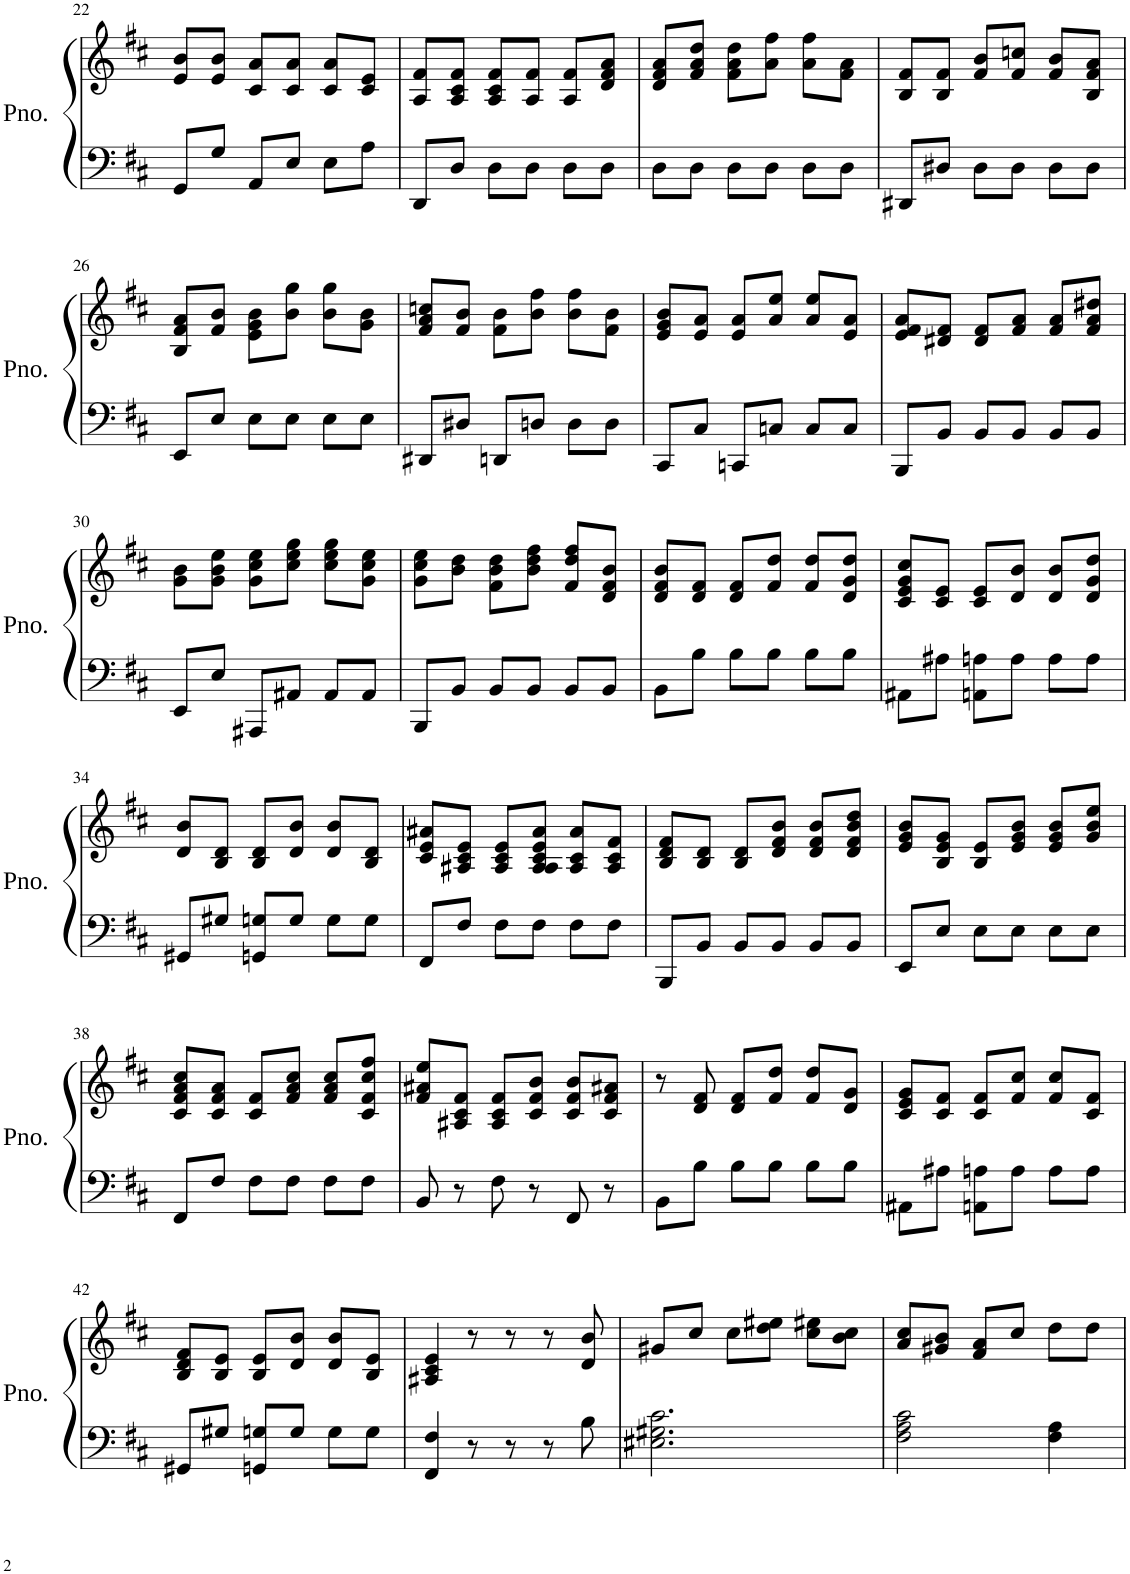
**kern	**kern
*part1	*part1
*staff2	*staff1
*I"Piano	*
*I'Pno.	*
!!LO:PB:g=z
*clefF4	*clefG2
*k[f#c#]	*k[f#c#]
*M3/4	*M3/4
=22	=22
8GG/L	8e/ 8b/L
8G/J	8e/ 8b/J
8AA/L	8c#/ 8a/L
8E/J	8c#/ 8a/J
8E\L	8c#/ 8a/L
8A\J	8c#/ 8e/J
=23	=23
8DD/L	8A/ 8f#/L
8D/J	8A/ 8c#/ 8f#/J
8D\L	8A/ 8c#/ 8f#/L
8D\J	8A/ 8f#/J
8D\L	8A/ 8f#/L
8D\J	8d/ 8f#/ 8a/J
=24	=24
8D\L	8d/ 8f#/ 8a/L
8D\J	8f#/ 8a/ 8dd/J
8D\L	8f#\ 8a\ 8dd\L
8D\J	8a\ 8ff#\J
8D\L	8a\ 8ff#\L
8D\J	8f#\ 8a\J
=25	=25
8DD#X/L	8B/ 8f#/L
8D#X/J	8B/ 8f#/J
8D#\L	8f#/ 8b/L
8D#\J	8f#/ 8ccn/J
8D#\L	8f#/ 8b/L
8D#\J	8B/ 8f#/ 8a/J
!!LO:LB:g=z
=26	=26
8EE/L	8B/ 8f#/ 8a/L
8E/J	8f#/ 8b/J
8E\L	8e\ 8g\ 8b\L
8E\J	8b\ 8gg\J
8E\L	8b\ 8gg\L
8E\J	8g\ 8b\J
=27	=27
8DD#X/L	8f#/ 8a/ 8ccn/L
8D#X/J	8f#/ 8b/J
8DDn/L	8f#\ 8b\L
8Dn/J	8b\ 8ff#\J
8D\L	8b\ 8ff#\L
8D\J	8f#\ 8b\J
=28	=28
8CC#/L	8e/ 8g/ 8b/L
8C#/J	8e/ 8a/J
8CCn/L	8e/ 8a/L
8Cn/J	8a/ 8ee/J
8C/L	8a/ 8ee/L
8C/J	8e/ 8a/J
=29	=29
8BBB/L	8e/ 8f#/ 8a/L
8BB/J	8d#X/ 8f#/J
8BB/L	8d#/ 8f#/L
8BB/J	8f#/ 8a/J
8BB/L	8f#/ 8a/L
8BB/J	8f#/ 8a/ 8dd#X/J
!!LO:LB:g=z
=30	=30
8EE/L	8g\ 8b\L
8E/J	8g\ 8b\ 8ee\J
8AAA#X/L	8g\ 8cc#\ 8ee\L
8AA#X/J	8cc#\ 8ee\ 8gg\J
8AA#/L	8cc#\ 8ee\ 8gg\L
8AA#/J	8g\ 8cc#\ 8ee\J
=31	=31
8BBB/L	8g\ 8cc#\ 8ee\L
8BB/J	8b\ 8dd\J
8BB/L	8f#\ 8b\ 8dd\L
8BB/J	8b\ 8dd\ 8ff#\J
8BB/L	8f#/ 8dd/ 8ff#/L
8BB/J	8d/ 8f#/ 8b/J
=32	=32
8BB\L	8d/ 8f#/ 8b/L
8B\J	8d/ 8f#/J
8B\L	8d/ 8f#/L
8B\J	8f#/ 8dd/J
8B\L	8f#/ 8dd/L
8B\J	8d/ 8g/ 8dd/J
=33	=33
8AA#X\L	8c#/ 8e/ 8g/ 8cc#/L
8A#X\J	8c#/ 8e/J
8AAn\ 8An\L	8c#/ 8e/L
8A\J	8d/ 8b/J
8A\L	8d/ 8b/L
8A\J	8d/ 8g/ 8dd/J
!!LO:LB:g=z
=34	=34
8GG#X/L	8d/ 8b/L
8G#X/J	8B/ 8d/J
8GGn/ 8Gn/L	8B/ 8d/L
8G/J	8d/ 8b/J
8G\L	8d/ 8b/L
8G\J	8B/ 8d/J
=35	=35
8FF#/L	8c#/ 8e/ 8a#X/L
8F#/J	8A#X/ 8c#/ 8e/J
8F#\L	8A#/ 8c#/ 8e/L
8F#\J	8A#/ 8A#/ 8c#/ 8e/ 8a#/J
8F#\L	8A#/ 8c#/ 8a#/L
8F#\J	8A#/ 8c#/ 8f#/J
=36	=36
8BBB/L	8B/ 8d/ 8f#/L
8BB/J	8B/ 8d/J
8BB/L	8B/ 8d/L
8BB/J	8d/ 8f#/ 8b/J
8BB/L	8d/ 8f#/ 8b/L
8BB/J	8d/ 8f#/ 8b/ 8dd/J
=37	=37
8EE/L	8e/ 8g/ 8b/L
8E/J	8B/ 8e/ 8g/J
8E\L	8B/ 8e/L
8E\J	8e/ 8g/ 8b/J
8E\L	8e/ 8g/ 8b/L
8E\J	8g/ 8b/ 8ee/J
!!LO:LB:g=z
=38	=38
8FF#/L	8c#/ 8f#/ 8a/ 8cc#/L
8F#/J	8c#/ 8f#/ 8a/J
8F#\L	8c#/ 8f#/L
8F#\J	8f#/ 8a/ 8cc#/J
8F#\L	8f#/ 8a/ 8cc#/L
8F#\J	8c#/ 8f#/ 8cc#/ 8ff#/J
=39	=39
8BB/	8f#/ 8a#X/ 8ee/L
8r	8A#X/ 8c#/ 8f#/J
8F#\	8A#/ 8c#/ 8f#/L
8r	8c#/ 8f#/ 8b/J
8FF#/	8c#/ 8f#/ 8b/L
8r	8c#/ 8f#/ 8a#X/J
=40	=40
8BB\L	8r
8B\J	8d/ 8f#/
8B\L	8d/ 8f#/L
8B\J	8f#/ 8dd/J
8B\L	8f#/ 8dd/L
8B\J	8d/ 8g/J
=41	=41
8AA#X\L	8c#/ 8e/ 8g/L
8A#X\J	8c#/ 8f#/J
8AAn\ 8An\L	8c#/ 8f#/L
8A\J	8f#/ 8cc#/J
8A\L	8f#/ 8cc#/L
8A\J	8c#/ 8f#/J
!!LO:LB:g=z
=42	=42
8GG#X/L	8B/ 8d/ 8f#/L
8G#X/J	8B/ 8e/J
8GGn/ 8Gn/L	8B/ 8e/L
8G/J	8d/ 8b/J
8G\L	8d/ 8b/L
8G\J	8B/ 8e/J
=43	=43
4FF#/ 4F#/	4A#X/ 4c#/ 4e/
8r	8r
8r	8r
8r	8r
8B\	8d/ 8b/
=44	=44
2.E#X\ 2.G#X\ 2.c#\	8g#X/L
.	8cc#/J
.	8cc#\L
.	8dd\ 8ee#X\J
.	8cc#\ 8ee#X\L
.	8b\ 8cc#\J
=45	=45
2F#\ 2A\ 2c#\	8a/ 8cc#/L
.	8g#X/ 8b/J
.	8f#/ 8a/L
.	8cc#/J
4F#\ 4A\	8dd\L
.	8dd\J
=	=
*-	*-
